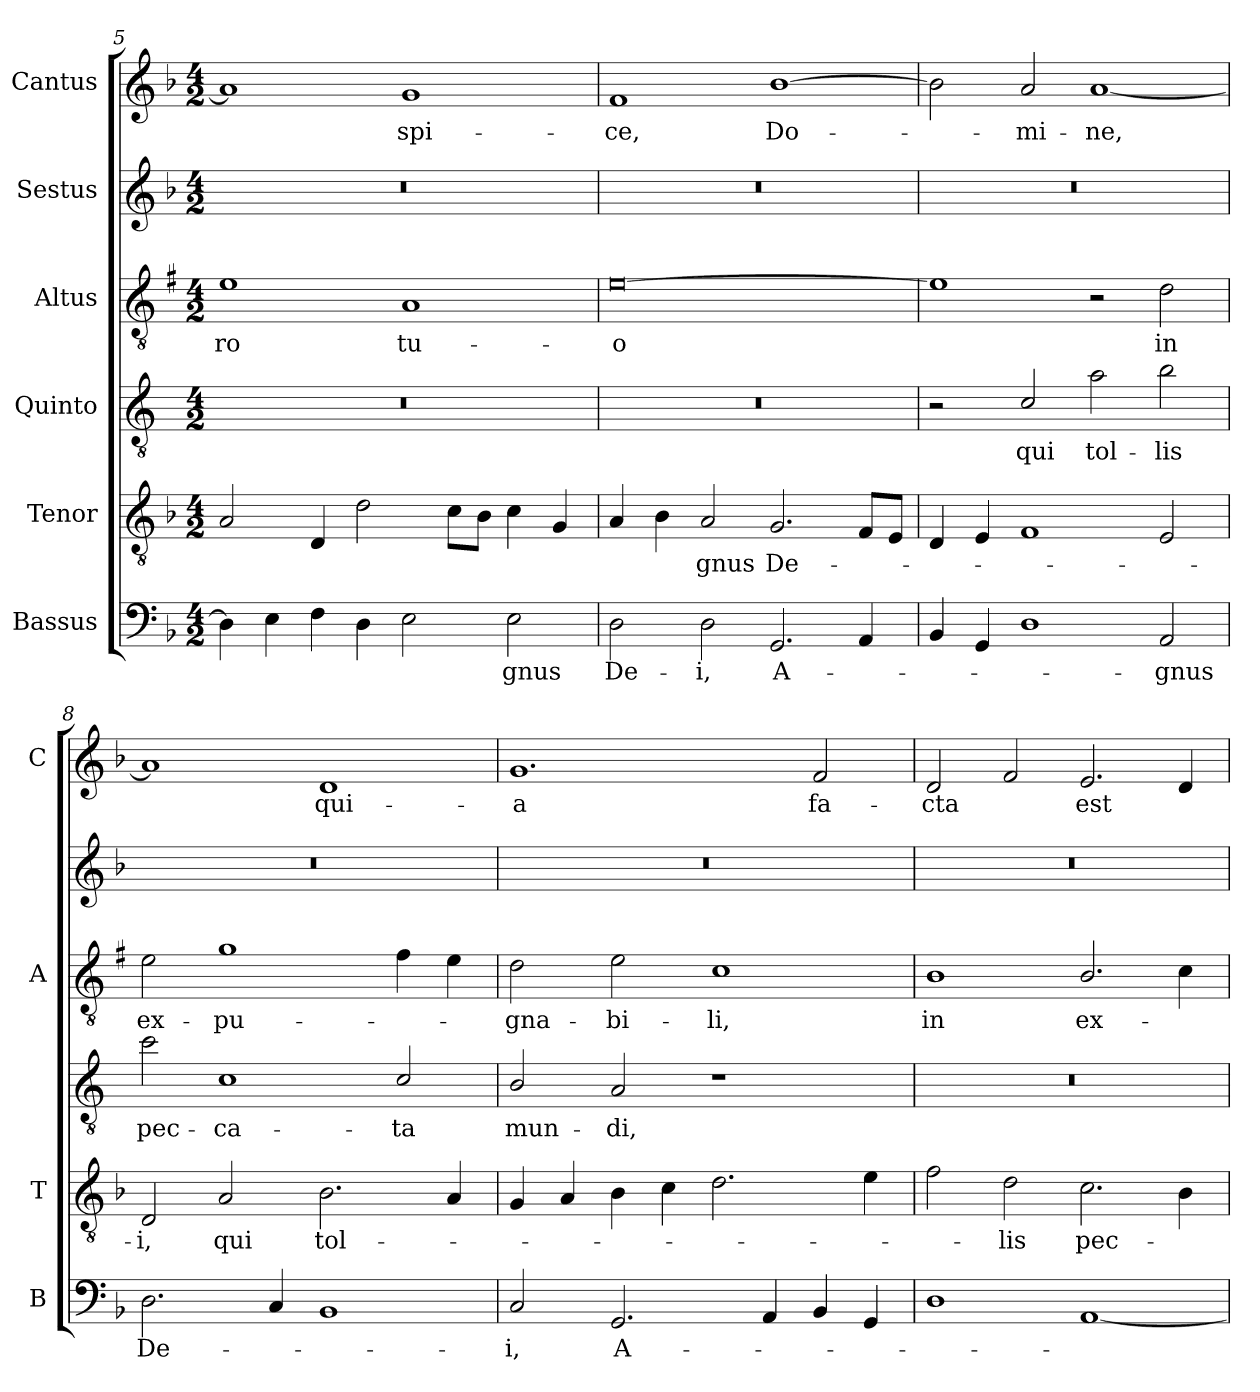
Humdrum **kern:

**kern	**text	**kern	**text	**kern	**text	**kern	**text	**kern	**kern	**text
*part6	*part6	*part5	*part5	*part4	*part4	*part3	*part3	*part2	*part1	*part1
*staff6	*staff6	*staff5	*staff5	*staff4	*staff4	*staff3	*staff3	*staff2	*staff1	*staff1
*I"Bassus	*	*I"Tenor	*	*I"Quinto	*	*I"Altus	*	*I"Sestus	*I"Cantus	*
*I'B	*	*I'T	*	*	*	*I'A	*	*	*I'C	*
*clefF4	*	*clefGv2	*	*clefGv2	*	*clefGv2	*	*clefG2	*clefG2	*
*	*	*	*	*ITrd4c7	*	*ITrd1c2	*	*	*	*
*k[b-]	*	*k[b-]	*	*k[b-]	*	*k[b-]	*	*k[b-]	*k[b-]	*
*F:	*	*F:	*	*F:	*	*F:	*	*F:	*F:	*
*M4/2	*	*M4/2	*	*M4/2	*	*M4/2	*	*M4/2	*M4/2	*
=5	=5	=5	=5	=5	=5	=5	=5	=5	=5	=5
!	!	!	!	!	!	!	!LO:LY:b	!	!	!
4D\]	.	2A/	.	0r	.	1d	-ro	0r	1a]	.
4E\	.	.	.	.	.	.	.	.	.	.
4F\	.	4D/	.	.	.	.	.	.	.	.
4D\	.	2d\	.	.	.	.	.	.	.	.
!	!	!	!	!	!	!	!LO:LY:b	!	!	!LO:LY:b
2E\	.	.	.	.	.	1G	tu-	.	1g	-spi-
.	.	8c\L	.	.	.	.	.	.	.	.
.	.	8B-\J	.	.	.	.	.	.	.	.
!	!LO:LY:b	!	!	!	!	!	!	!	!	!
2E\	-gnus	4c\	.	.	.	.	.	.	.	.
.	.	4G/	.	.	.	.	.	.	.	.
!!LO:LB:g=z
=6	=6	=6	=6	=6	=6	=6	=6	=6	=6	=6
!	!LO:LY:b	!	!	!	!	!	!LO:LY:b	!	!	!LO:LY:b
2D\	De-	4A/	.	0r	.	[0d	-o	0r	1f	-ce,
.	.	4B-\	.	.	.	.	.	.	.	.
!	!LO:LY:b	!	!LO:LY:b	!	!	!	!	!	!	!
2D\	-i,	2A/	-gnus	.	.	.	.	.	.	.
!	!LO:LY:b	!	!LO:LY:b	!	!	!	!	!	!	!LO:LY:b
2.GG/	A-	2.G/	De-	.	.	.	.	.	[1b-	Do-
4AA/	.	8F/L	.	.	.	.	.	.	.	.
.	.	8E/J	.	.	.	.	.	.	.	.
=7	=7	=7	=7	=7	=7	=7	=7	=7	=7	=7
4BB-/	.	4D/	.	2r	.	1d]	.	0r	2b-\]	.
4GG/	.	4E/	.	.	.	.	.	.	.	.
!	!	!	!	!	!LO:LY:b	!	!	!	!	!LO:LY:b
1D	.	1F	.	2F/	qui	.	.	.	2a/	-mi-
!	!	!	!	!	!LO:LY:b	!	!	!	!	!LO:LY:b
.	.	.	.	2d\	tol-	2r	.	.	[1a	-ne,
!	!LO:LY:b	!	!	!	!LO:LY:b	!	!LO:LY:b	!	!	!
2AA/	-gnus	2E/	.	2e\	-lis	2c\	in	.	.	.
=8	=8	=8	=8	=8	=8	=8	=8	=8	=8	=8
!	!LO:LY:b	!	!LO:LY:b	!	!LO:LY:b	!	!LO:LY:b	!	!	!
2.D\	De-	2D/	-i,	2f\	pec-	2d\	ex-	0r	1a]	.
!	!	!	!LO:LY:b	!	!LO:LY:b	!	!LO:LY:b	!	!	!
.	.	2A/	qui	1F	-ca-	1f	-pu-	.	.	.
4C/	.	.	.	.	.	.	.	.	.	.
!	!	!	!LO:LY:b	!	!	!	!	!	!	!LO:LY:b
1BB-	.	2.B-\	tol-	.	.	.	.	.	1d	qui-
!	!	!	!	!	!LO:LY:b	!	!	!	!	!
.	.	.	.	2F/	-ta	4e\	.	.	.	.
.	.	4A/	.	.	.	4d\	.	.	.	.
=9	=9	=9	=9	=9	=9	=9	=9	=9	=9	=9
!	!LO:LY:b	!	!	!	!LO:LY:b	!	!LO:LY:b	!	!	!LO:LY:b
2C/	-i,	4G/	.	2E/	mun-	2c\	-gna-	0r	1.g	-a
.	.	4A/	.	.	.	.	.	.	.	.
!	!LO:LY:b	!	!	!	!LO:LY:b	!	!LO:LY:b	!	!	!
2.GG/	A-	4B-\	.	2D/	-di,	2d\	-bi-	.	.	.
.	.	4c\	.	.	.	.	.	.	.	.
!	!	!	!	!	!	!	!LO:LY:b	!	!	!
.	.	2.d\	.	1r	.	1B-	-li,	.	.	.
4AA/	.	.	.	.	.	.	.	.	.	.
!	!	!	!	!	!	!	!	!	!	!LO:LY:b
4BB-/	.	.	.	.	.	.	.	.	2f/	fa-
4GG/	.	4e\	.	.	.	.	.	.	.	.
=10	=10	=10	=10	=10	=10	=10	=10	=10	=10	=10
!	!	!	!	!	!	!	!LO:LY:b	!	!	!LO:LY:b
1D	.	2f\	.	0r	.	1A	in	0r	2d/	-cta
!	!	!	!LO:LY:b	!	!	!	!	!	!	!
.	.	2d\	-lis	.	.	.	.	.	2f/	.
!	!	!	!LO:LY:b	!	!	!	!LO:LY:b	!	!	!LO:LY:b
[1AA	.	2.c\	pec-	.	.	2.A/	ex-	.	2.e/	est
.	.	4B-\	.	.	.	4B-\	.	.	4d/	.
=	=	=	=	=	=	=	=	=	=	=
*-	*-	*-	*-	*-	*-	*-	*-	*-	*-	*-
